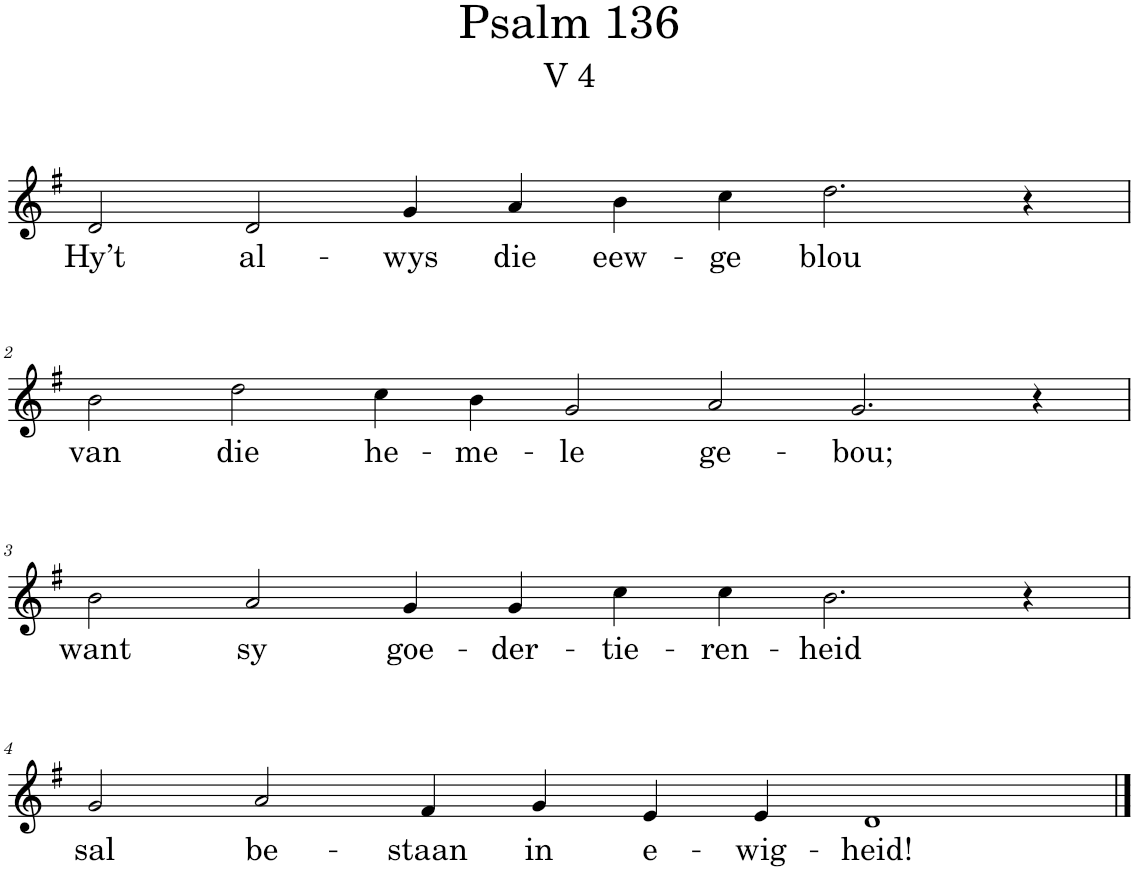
**kern	**text
*part1	*part1
*staff1	*staff1
*I"Pipe Organ	*
*I'Org.	*
*clefG2	*
*k[f#]	*
*M12/4	*
=1	=1
!	!LO:LY:b
2d/	Hy’t
!	!LO:LY:b
2d/	al-
!	!LO:LY:b
4g/	-wys
!	!LO:LY:b
4a/	die
!	!LO:LY:b
4b\	eew-
!	!LO:LY:b
4cc\	-ge
!	!LO:LY:b
2.dd\	blou
4r	.
!!LO:LB:g=z
=2	=2
*M14/4	*
!	!LO:LY:b
2b\	van
!	!LO:LY:b
2dd\	die
!	!LO:LY:b
4cc\	he-
!	!LO:LY:b
4b\	-me-
!	!LO:LY:b
2g/	-le
!	!LO:LY:b
2a/	ge-
!	!LO:LY:b
2.g/	-bou;
4r	.
!!LO:LB:g=z
=3	=3
*M12/4	*
!	!LO:LY:b
2b\	want
!	!LO:LY:b
2a/	sy
!	!LO:LY:b
4g/	goe-
!	!LO:LY:b
4g/	-der-
!	!LO:LY:b
4cc\	-tie-
!	!LO:LY:b
4cc\	-ren-
!	!LO:LY:b
2.b\	-heid
4r	.
!!LO:LB:g=z
=4	=4
!	!LO:LY:b
2g/	sal
!	!LO:LY:b
2a/	be-
!	!LO:LY:b
4f#/	-staan
!	!LO:LY:b
4g/	in
!	!LO:LY:b
4e/	e-
!	!LO:LY:b
4e/	-wig-
!	!LO:LY:b
1d	-heid!
==	==
*-	*-
